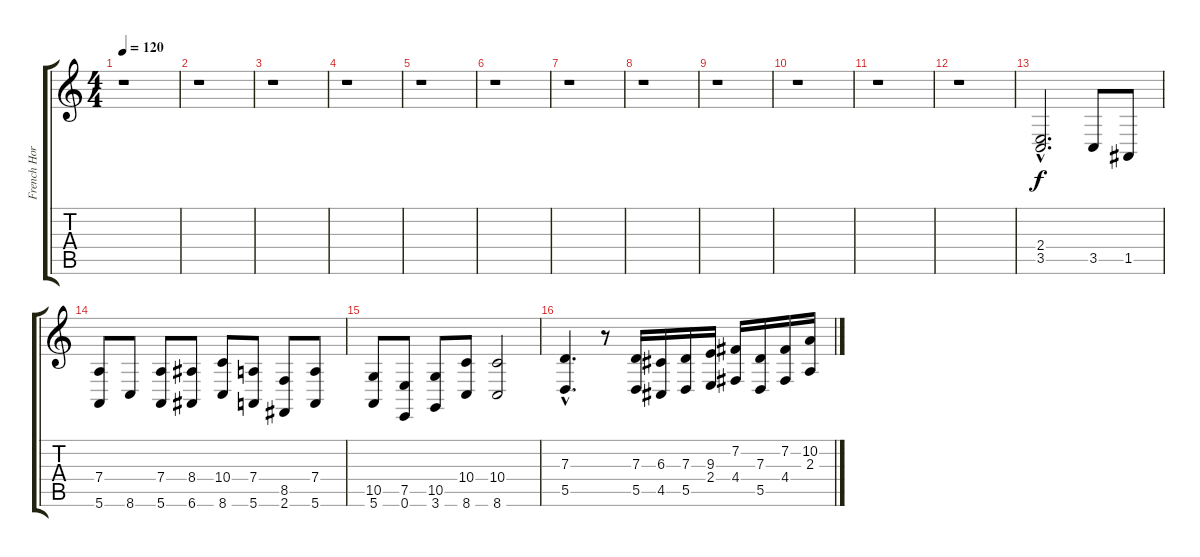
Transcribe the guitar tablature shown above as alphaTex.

\track ("French Horn 2" "French Hor") {instrument frenchhorn}
\staff {score tabs}
\tuning (E4 B3 G3 D3 A2 E2) {hide}
\ts (4 4)
\tempo 120
\clef g2
\ks c
r.1{dy f instrument frenchhorn} |
r.1 |
r.1 |
r.1 |
r.1 |
r.1 |
r.1 |
r.1 |
r.1 |
r.1 |
r.1 |
r.1 |
(2.4{hac} 3.5{hac}).2{d} 3.5.8 1.5.8 |
(7.4 5.6).8 8.6.8 (7.4 5.6).8 (8.4 6.6).8 (10.4 8.6).8 (7.4 5.6).8 (8.5 2.6).8 (7.4 5.6).8 |
(10.5 5.6).8 (7.5 0.6).8 (10.5 3.6).8 (10.4 8.6).8 (10.4 8.6).2 |
(7.3{hac} 5.5{hac}).4{d} r.8 (7.3 5.5).16 (6.3 4.5).16 (7.3 5.5).16 (9.3 2.4).16 (7.2 4.4).16 (7.3 5.5).16 (7.2 4.4).16 (10.2 2.3).16
